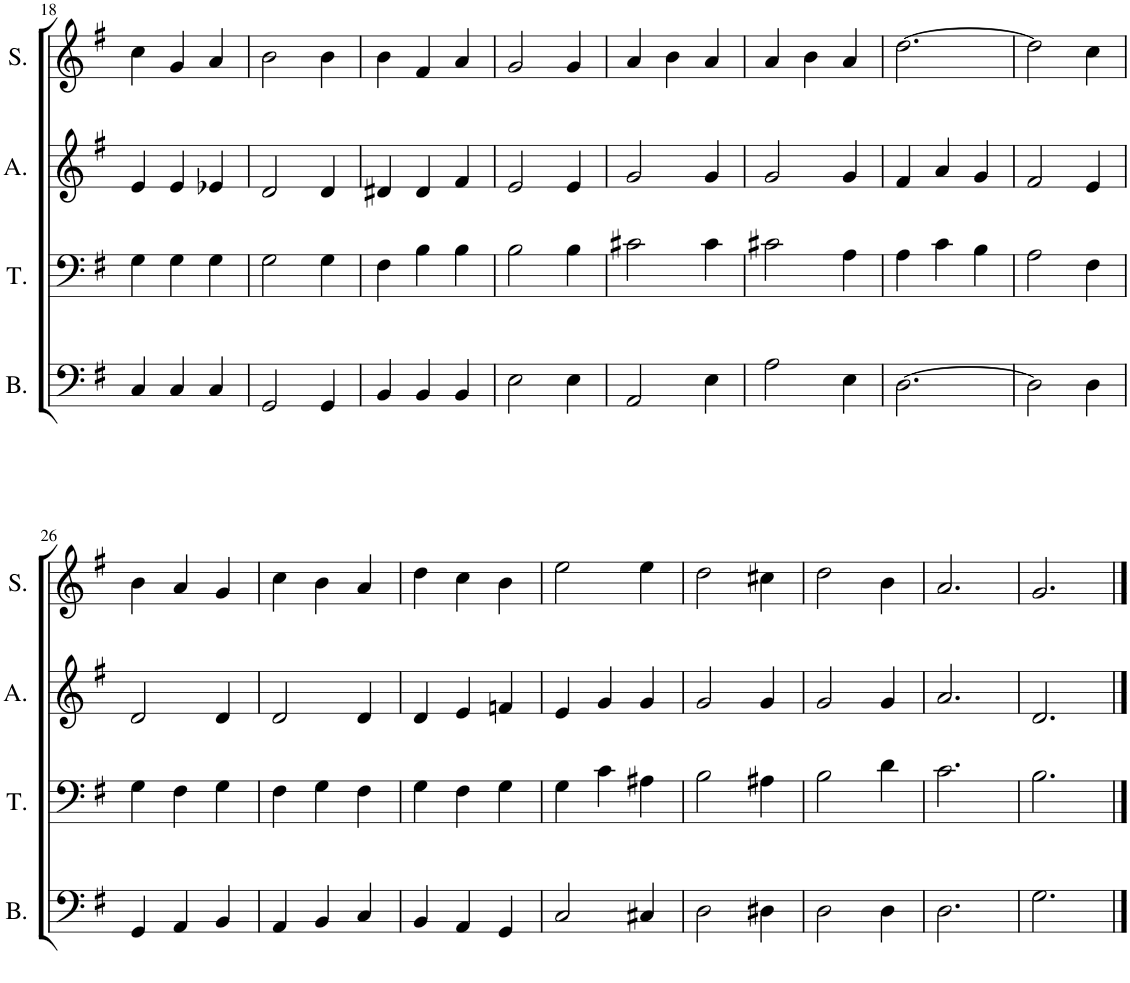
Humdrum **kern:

**kern	**kern	**kern	**kern
*part4	*part3	*part2	*part1
*staff4	*staff3	*staff2	*staff1
*I"Bass	*I"Tenor	*I"Alto	*I"Soprano
*I'B.	*I'T.	*I'A.	*I'S.
!!LO:PB:g=z
*clefF4	*clefF4	*clefG2	*clefG2
*k[f#]	*k[f#]	*k[f#]	*k[f#]
*M3/4	*M3/4	*M3/4	*M3/4
=18	=18	=18	=18
4C/	4G\	4e/	4cc\
4C/	4G\	4e/	4g/
4C/	4G\	4e-X/	4a/
=19	=19	=19	=19
2GG/	2G\	2d/	2b\
4GG/	4G\	4d/	4b\
=20	=20	=20	=20
4BB/	4F#\	4d#X/	4b\
4BB/	4B\	4d#/	4f#/
4BB/	4B\	4f#/	4a/
=21	=21	=21	=21
2E\	2B\	2e/	2g/
4E\	4B\	4e/	4g/
=22	=22	=22	=22
2AA/	2c#X\	2g/	4a/
.	.	.	4b\
4E\	4c#\	4g/	4a/
=23	=23	=23	=23
2A\	2c#X\	2g/	4a/
.	.	.	4b\
4E\	4A\	4g/	4a/
=24	=24	=24	=24
[2.D\	4A\	4f#/	[2.dd\
.	4c\	4a/	.
.	4B\	4g/	.
=25	=25	=25	=25
2D\]	2A\	2f#/	2dd\]
4D\	4F#\	4e/	4cc\
!!LO:LB:g=z
=26	=26	=26	=26
4GG/	4G\	2d/	4b\
4AA/	4F#\	.	4a/
4BB/	4G\	4d/	4g/
=27	=27	=27	=27
4AA/	4F#\	2d/	4cc\
4BB/	4G\	.	4b\
4C/	4F#\	4d/	4a/
=28	=28	=28	=28
4BB/	4G\	4d/	4dd\
4AA/	4F#\	4e/	4cc\
4GG/	4G\	4fn/	4b\
=29	=29	=29	=29
2C/	4G\	4e/	2ee\
.	4c\	4g/	.
4C#X/	4A#X\	4g/	4ee\
=30	=30	=30	=30
2D\	2B\	2g/	2dd\
4D#X\	4A#X\	4g/	4cc#X\
=31	=31	=31	=31
2D\	2B\	2g/	2dd\
4D\	4d\	4g/	4b\
=32	=32	=32	=32
2.D\	2.c\	2.a/	2.a/
=33	=33	=33	=33
2.G\	2.B\	2.d/	2.g/
==	==	==	==
*-	*-	*-	*-
